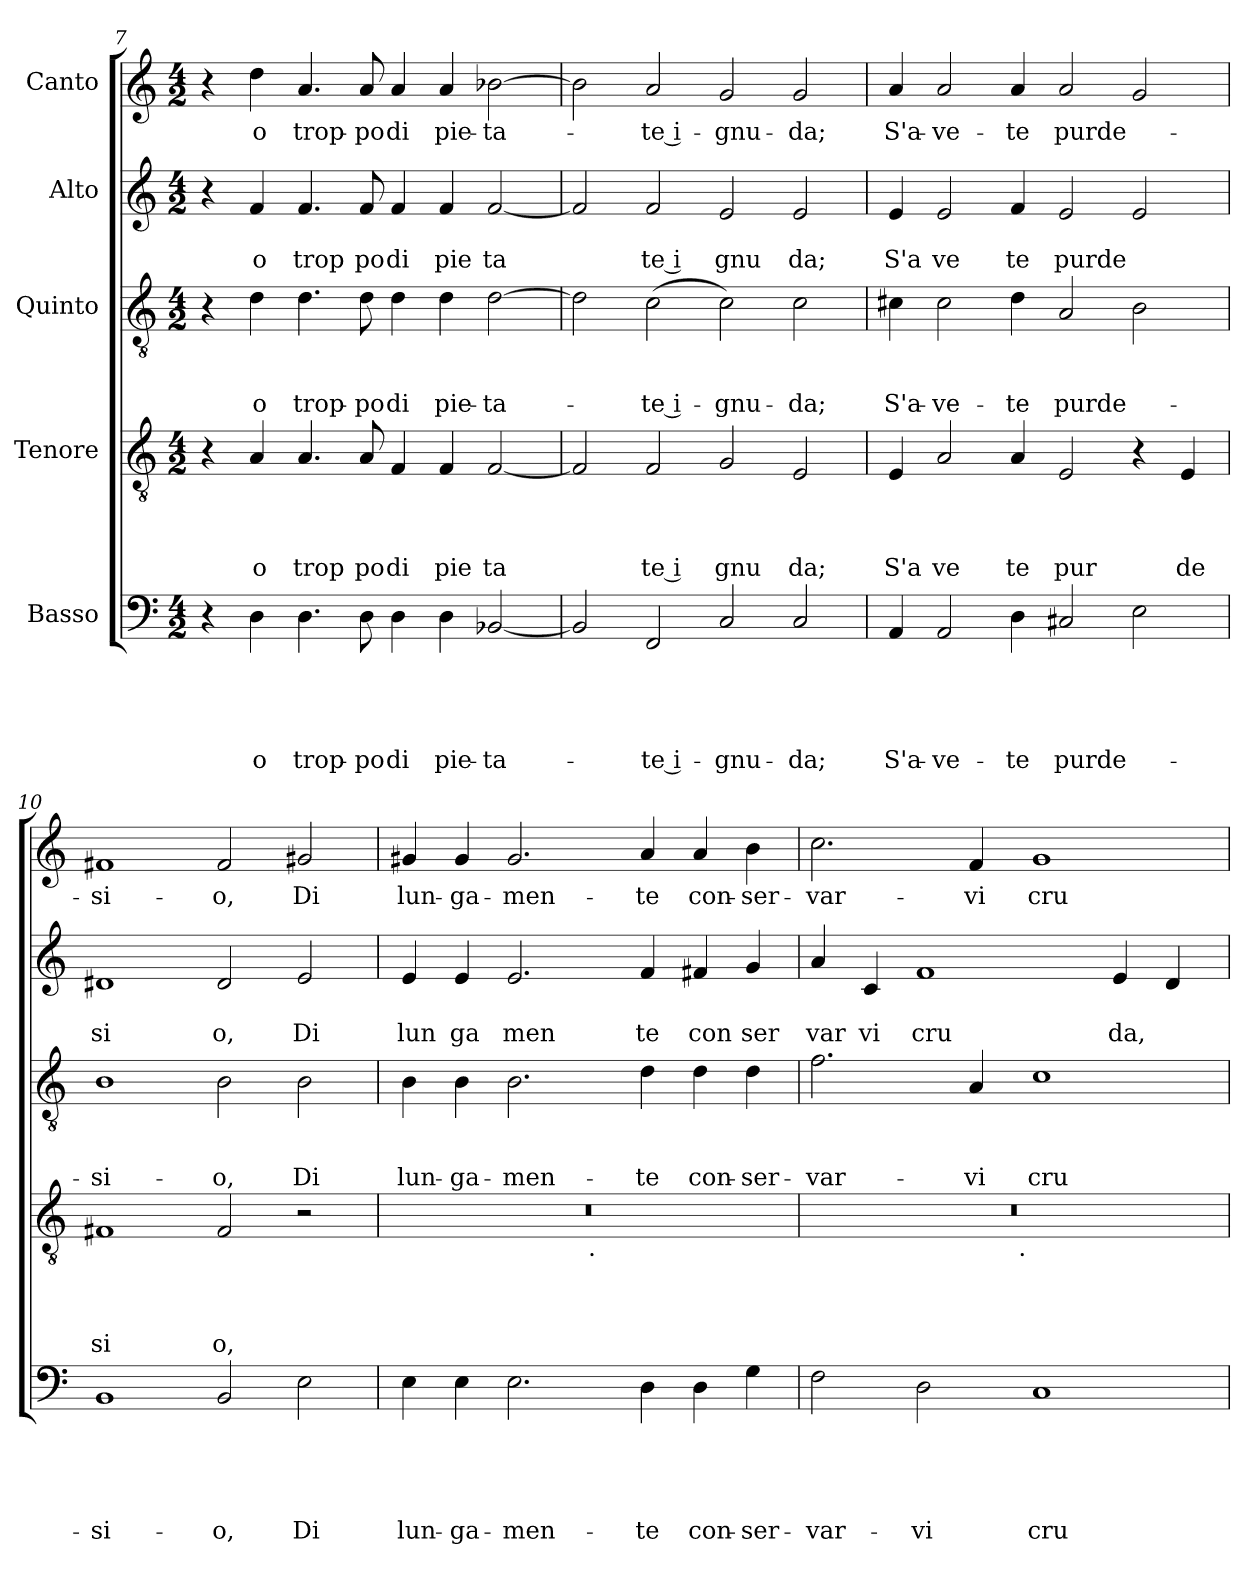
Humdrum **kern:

**kern	**text	**text	**text	**text	**text	**kern	**text	**text	**text	**text	**kern	**text	**text	**text	**kern	**text	**text	**kern	**text
*part5	*part5	*part5	*part5	*part5	*part5	*part4	*part4	*part4	*part4	*part4	*part3	*part3	*part3	*part3	*part2	*part2	*part2	*part1	*part1
*staff5	*staff5	*staff5	*staff5	*staff5	*staff5	*staff4	*staff4	*staff4	*staff4	*staff4	*staff3	*staff3	*staff3	*staff3	*staff2	*staff2	*staff2	*staff1	*staff1
*I"Basso	*	*	*	*	*	*I"Tenore	*	*	*	*	*I"Quinto	*	*	*	*I"Alto	*	*	*I"Canto	*
!!LO:LB:g=z
*clefF4	*	*	*	*	*	*clefGv2	*	*	*	*	*clefGv2	*	*	*	*clefG2	*	*	*clefG2	*
*k[]	*	*	*	*	*	*k[]	*	*	*	*	*k[]	*	*	*	*k[]	*	*	*k[]	*
*C:	*	*	*	*	*	*C:	*	*	*	*	*C:	*	*	*	*C:	*	*	*C:	*
*M4/2	*	*	*	*	*	*M4/2	*	*	*	*	*M4/2	*	*	*	*M4/2	*	*	*M4/2	*
=7	=7	=7	=7	=7	=7	=7	=7	=7	=7	=7	=7	=7	=7	=7	=7	=7	=7	=7	=7
4r	.	.	.	.	.	4r	.	.	.	.	4r	.	.	.	4r	.	.	4r	.
!	!	!	!	!	!LO:LY:b	!	!	!	!	!LO:LY:b	!	!	!	!LO:LY:b	!	!	!LO:LY:b	!	!LO:LY:b
4D\	.	.	.	.	o	4A/	.	.	.	o	4d\	.	.	o	4f/	.	o	4dd\	o
!	!	!	!	!	!LO:LY:b	!	!	!	!	!LO:LY:b	!	!	!	!LO:LY:b	!	!	!LO:LY:b	!	!LO:LY:b
4.D\	.	.	.	.	trop-	4.A/	.	.	.	trop	4.d\	.	.	trop-	4.f/	.	trop	4.a/	trop-
!	!	!	!	!	!LO:LY:b	!	!	!	!	!LO:LY:b	!	!	!	!LO:LY:b	!	!	!LO:LY:b	!	!LO:LY:b
8D\	.	.	.	.	-po	8A/	.	.	.	po	8d\	.	.	-po	8f/	.	po	8a/	-po
!	!	!	!	!	!LO:LY:b	!	!	!	!	!LO:LY:b	!	!	!	!LO:LY:b	!	!	!LO:LY:b	!	!LO:LY:b
4D\	.	.	.	.	di	4F/	.	.	.	di	4d\	.	.	di	4f/	.	di	4a/	di
!	!	!	!	!	!LO:LY:b	!	!	!	!	!LO:LY:b	!	!	!	!LO:LY:b	!	!	!LO:LY:b	!	!LO:LY:b
4D\	.	.	.	.	pie-	4F/	.	.	.	pie	4d\	.	.	pie-	4f/	.	pie	4a/	pie-
!	!	!	!	!	!LO:LY:b	!	!	!	!	!LO:LY:b	!	!	!	!LO:LY:b	!	!	!LO:LY:b	!	!LO:LY:b
[<2BB-X/	.	.	.	.	-ta-	[<2F/	.	.	.	ta	[>2d\	.	.	-ta-	[<2f/	.	ta	[>2b-X\	-ta-
=8	=8	=8	=8	=8	=8	=8	=8	=8	=8	=8	=8	=8	=8	=8	=8	=8	=8	=8	=8
2BB-/]	.	.	.	.	.	2F/]	.	.	.	.	2d\]	.	.	.	2f/]	.	.	2b-\]	.
!	!	!	!	!	!LO:LY:b:rj	!	!	!	!	!LO:LY:b:rj	!	!	!	!LO:LY:b:rj	!	!	!LO:LY:b:rj	!	!LO:LY:b:rj
2FF/	.	.	.	.	-te i-	2F/	.	.	.	te i	(<2c\	.	.	-te i-	2f/	.	te i	2a/	-te i-
!	!	!	!	!	!LO:LY:b	!	!	!	!	!LO:LY:b	!	!	!	!LO:LY:b	!	!	!LO:LY:b	!	!LO:LY:b
2C/	.	.	.	.	-gnu-	2G/	.	.	.	gnu	2c\)	.	.	-gnu-	2e/	.	gnu	2g/	-gnu-
!	!	!	!	!	!LO:LY:b	!	!	!	!	!LO:LY:b	!	!	!	!LO:LY:b	!	!	!LO:LY:b	!	!LO:LY:b
2C/	.	.	.	.	-da;	2E/	.	.	.	da;	2c\	.	.	-da;	2e/	.	da;	2g/	-da;
=9	=9	=9	=9	=9	=9	=9	=9	=9	=9	=9	=9	=9	=9	=9	=9	=9	=9	=9	=9
!	!	!	!	!	!LO:LY:b	!	!	!	!	!LO:LY:b	!	!	!	!LO:LY:b	!	!	!LO:LY:b	!	!LO:LY:b
4AA/	.	.	.	.	S'a-	4E/	.	.	.	S'a	4c#X\	.	.	S'a-	4e/	.	S'a	4a/	S'a-
!	!	!	!	!	!LO:LY:b	!	!	!	!	!LO:LY:b	!	!	!	!LO:LY:b	!	!	!LO:LY:b	!	!LO:LY:b
2AA/	.	.	.	.	-ve-	2A/	.	.	.	ve	2c#\	.	.	-ve-	2e/	.	ve	2a/	-ve-
!	!	!	!	!	!LO:LY:b	!	!	!	!	!LO:LY:b	!	!	!	!LO:LY:b	!	!	!LO:LY:b	!	!LO:LY:b
4D\	.	.	.	.	-te	4A/	.	.	.	te	4d\	.	.	-te	4f/	.	te	4a/	-te
!	!	!	!	!	!LO:LY:b	!	!	!	!	!LO:LY:b	!	!	!	!LO:LY:b	!	!	!LO:LY:b	!	!LO:LY:b
2C#X/	.	.	.	.	purde-	2E/	.	.	.	pur	2A/	.	.	purde-	2e/	.	purde	2a/	purde-
2E\	.	.	.	.	.	4r	.	.	.	.	2B\	.	.	.	2e/	.	.	2g/	.
!	!	!	!	!	!	!	!	!	!	!LO:LY:b	!	!	!	!	!	!	!	!	!
.	.	.	.	.	.	4E/	.	.	.	de	.	.	.	.	.	.	.	.	.
=10	=10	=10	=10	=10	=10	=10	=10	=10	=10	=10	=10	=10	=10	=10	=10	=10	=10	=10	=10
!	!	!	!	!	!LO:LY:b	!	!	!	!	!LO:LY:b	!	!	!	!LO:LY:b	!	!	!LO:LY:b	!	!LO:LY:b
1BB	.	.	.	.	-si-	1F#X	.	.	.	si	1B	.	.	-si-	1d#X	.	si	1f#X	-si-
!	!	!	!	!	!LO:LY:b	!	!	!	!	!LO:LY:b	!	!	!	!LO:LY:b	!	!	!LO:LY:b	!	!LO:LY:b
2BB/	.	.	.	.	-o,	2F#/	.	.	.	o,	2B\	.	.	-o,	2d#/	.	o,	2f#/	-o,
!	!	!	!	!	!LO:LY:b	!	!	!	!	!	!	!	!	!LO:LY:b	!	!	!LO:LY:b	!	!LO:LY:b
2E\	.	.	.	.	Di	2r	.	.	.	.	2B\	.	.	Di	2e/	.	Di	2g#X/	Di
=11	=11	=11	=11	=11	=11	=11	=11	=11	=11	=11	=11	=11	=11	=11	=11	=11	=11	=11	=11
!	!	!	!	!	!LO:LY:b	!	!	!	!	!	!	!	!	!LO:LY:b	!	!	!LO:LY:b	!	!LO:LY:b
*	*	*	*	*	*	*^	*	*	*	*	*	*	*	*	*	*	*	*	*
4E\	.	.	.	.	lun-	0r	1ryy	.	.	.	.	4B\	.	.	lun-	4e/	.	lun	4g#X/	lun-
!	!	!	!	!	!LO:LY:b	!	!	!	!	!	!	!	!	!	!LO:LY:b	!	!	!LO:LY:b	!	!LO:LY:b
4E\	.	.	.	.	-ga-	.	.	.	.	.	.	4B\	.	.	-ga-	4e/	.	ga	4g#/	-ga-
!	!	!	!	!	!LO:LY:b	!	!	!	!	!	!	!	!	!	!LO:LY:b	!	!	!LO:LY:b	!	!LO:LY:b
2.E\	.	.	.	.	-men-	.	.	.	.	.	.	2.B\	.	.	-men-	2.e/	.	men	2.g#/	-men-
!	!	!	!	!	!	!	!LO:TX:b:t=.	!	!	!	!	!	!	!	!	!	!	!	!	!
.	.	.	.	.	.	.	1ryy	.	.	.	.	.	.	.	.	.	.	.	.	.
!	!	!	!	!	!LO:LY:b	!	!	!	!	!	!	!	!	!	!LO:LY:b	!	!	!LO:LY:b	!	!LO:LY:b
4D\	.	.	.	.	-te	.	.	.	.	.	.	4d\	.	.	-te	4f/	.	te	4a/	-te
!	!	!	!	!	!LO:LY:b	!	!	!	!	!	!	!	!	!	!LO:LY:b	!	!	!LO:LY:b	!	!LO:LY:b
4D\	.	.	.	.	con-	.	.	.	.	.	.	4d\	.	.	con-	4f#X/	.	con	4a/	con-
!	!	!	!	!	!LO:LY:b	!	!	!	!	!	!	!	!	!	!LO:LY:b	!	!	!LO:LY:b	!	!LO:LY:b
4G\	.	.	.	.	-ser-	.	.	.	.	.	.	4d\	.	.	-ser-	4g/	.	ser	4b\	-ser-
=12	=12	=12	=12	=12	=12	=12	=12	=12	=12	=12	=12	=12	=12	=12	=12	=12	=12	=12	=12	=12
!	!	!	!	!	!LO:LY:b	!	!	!	!	!	!	!	!	!	!LO:LY:b	!	!	!LO:LY:b	!	!LO:LY:b
2F\	.	.	.	.	-var-	0r	2ryy	.	.	.	.	2.f\	.	.	-var-	4a/	.	var	2.cc\	-var-
!	!	!	!	!	!	!	!	!	!	!	!	!	!	!	!	!	!	!LO:LY:b	!	!
.	.	.	.	.	.	.	.	.	.	.	.	.	.	.	.	4c/	.	vi	.	.
!	!	!	!	!	!LO:LY:b	!	!	!	!	!	!	!	!	!	!	!	!	!LO:LY:b	!	!
2D\	.	.	.	.	-vi	.	4...ryy	.	.	.	.	.	.	.	.	1f	.	cru	.	.
!	!	!	!	!	!	!	!	!	!	!	!	!	!	!	!LO:LY:b	!	!	!	!	!LO:LY:b
.	.	.	.	.	.	.	.	.	.	.	.	4A/	.	.	-vi	.	.	.	4f/	-vi
!	!	!	!	!	!	!	!LO:TX:b:t=.	!	!	!	!	!	!	!	!	!	!	!	!	!
.	.	.	.	.	.	.	1ryy	.	.	.	.	.	.	.	.	.	.	.	.	.
!	!	!	!	!	!LO:LY:b	!	!	!	!	!	!	!	!	!	!LO:LY:b	!	!	!	!	!LO:LY:b
1C	.	.	.	.	cru-	.	.	.	.	.	.	1c	.	.	cru-	.	.	.	1g	cru-
!	!	!	!	!	!	!	!	!	!	!	!	!	!	!	!	!	!	!LO:LY:b	!	!
.	.	.	.	.	.	.	.	.	.	.	.	.	.	.	.	4e/	.	da,	.	.
.	.	.	.	.	.	.	.	.	.	.	.	.	.	.	.	4d/	.	.	.	.
.	.	.	.	.	.	.	32ryy	.	.	.	.	.	.	.	.	.	.	.	.	.
*	*	*	*	*	*	*v	*v	*	*	*	*	*	*	*	*	*	*	*	*	*
=	=	=	=	=	=	=	=	=	=	=	=	=	=	=	=	=	=	=	=
*-	*-	*-	*-	*-	*-	*-	*-	*-	*-	*-	*-	*-	*-	*-	*-	*-	*-	*-	*-
